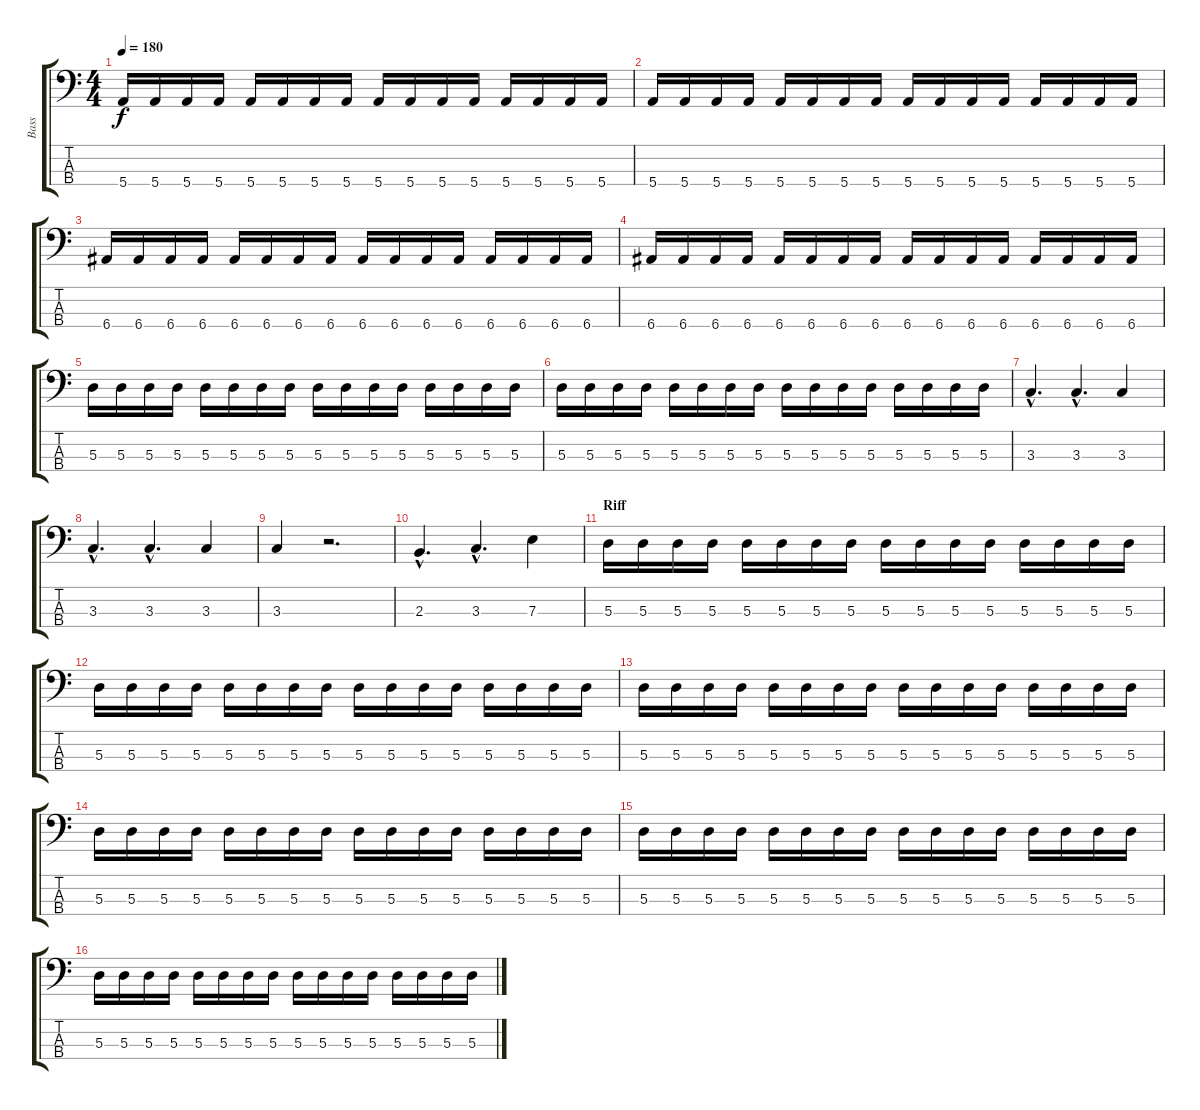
\track ("Bass" "Bass") {instrument electricbassfinger}
\staff {score tabs}
\tuning (G2 D2 A1 E1) {hide}
\ts (4 4)
\tempo 180
\clef f4
\ks c
5.4.16{dy f} 5.4.16 5.4.16 5.4.16 5.4.16 5.4.16 5.4.16 5.4.16 5.4.16 5.4.16 5.4.16 5.4.16 5.4.16 5.4.16 5.4.16 5.4.16 |
5.4.16 5.4.16 5.4.16 5.4.16 5.4.16 5.4.16 5.4.16 5.4.16 5.4.16 5.4.16 5.4.16 5.4.16 5.4.16 5.4.16 5.4.16 5.4.16 |
6.4.16 6.4.16 6.4.16 6.4.16 6.4.16 6.4.16 6.4.16 6.4.16 6.4.16 6.4.16 6.4.16 6.4.16 6.4.16 6.4.16 6.4.16 6.4.16 |
6.4.16 6.4.16 6.4.16 6.4.16 6.4.16 6.4.16 6.4.16 6.4.16 6.4.16 6.4.16 6.4.16 6.4.16 6.4.16 6.4.16 6.4.16 6.4.16 |
5.3.16 5.3.16 5.3.16 5.3.16 5.3.16 5.3.16 5.3.16 5.3.16 5.3.16 5.3.16 5.3.16 5.3.16 5.3.16 5.3.16 5.3.16 5.3.16 |
5.3.16 5.3.16 5.3.16 5.3.16 5.3.16 5.3.16 5.3.16 5.3.16 5.3.16 5.3.16 5.3.16 5.3.16 5.3.16 5.3.16 5.3.16 5.3.16 |
3.3{hac}.4{d} 3.3{hac}.4{d} 3.3.4 |
3.3{hac}.4{d} 3.3{hac}.4{d} 3.3.4 |
3.3.4 r.2{d} |
2.3{hac}.4{d} 3.3{hac}.4{d} 7.3.4 |
\section ("" "Riff")
5.3.16 5.3.16 5.3.16 5.3.16 5.3.16 5.3.16 5.3.16 5.3.16 5.3.16 5.3.16 5.3.16 5.3.16 5.3.16 5.3.16 5.3.16 5.3.16 |
5.3.16 5.3.16 5.3.16 5.3.16 5.3.16 5.3.16 5.3.16 5.3.16 5.3.16 5.3.16 5.3.16 5.3.16 5.3.16 5.3.16 5.3.16 5.3.16 |
5.3.16 5.3.16 5.3.16 5.3.16 5.3.16 5.3.16 5.3.16 5.3.16 5.3.16 5.3.16 5.3.16 5.3.16 5.3.16 5.3.16 5.3.16 5.3.16 |
5.3.16 5.3.16 5.3.16 5.3.16 5.3.16 5.3.16 5.3.16 5.3.16 5.3.16 5.3.16 5.3.16 5.3.16 5.3.16 5.3.16 5.3.16 5.3.16 |
5.3.16 5.3.16 5.3.16 5.3.16 5.3.16 5.3.16 5.3.16 5.3.16 5.3.16 5.3.16 5.3.16 5.3.16 5.3.16 5.3.16 5.3.16 5.3.16 |
5.3.16 5.3.16 5.3.16 5.3.16 5.3.16 5.3.16 5.3.16 5.3.16 5.3.16 5.3.16 5.3.16 5.3.16 5.3.16 5.3.16 5.3.16 5.3.16
